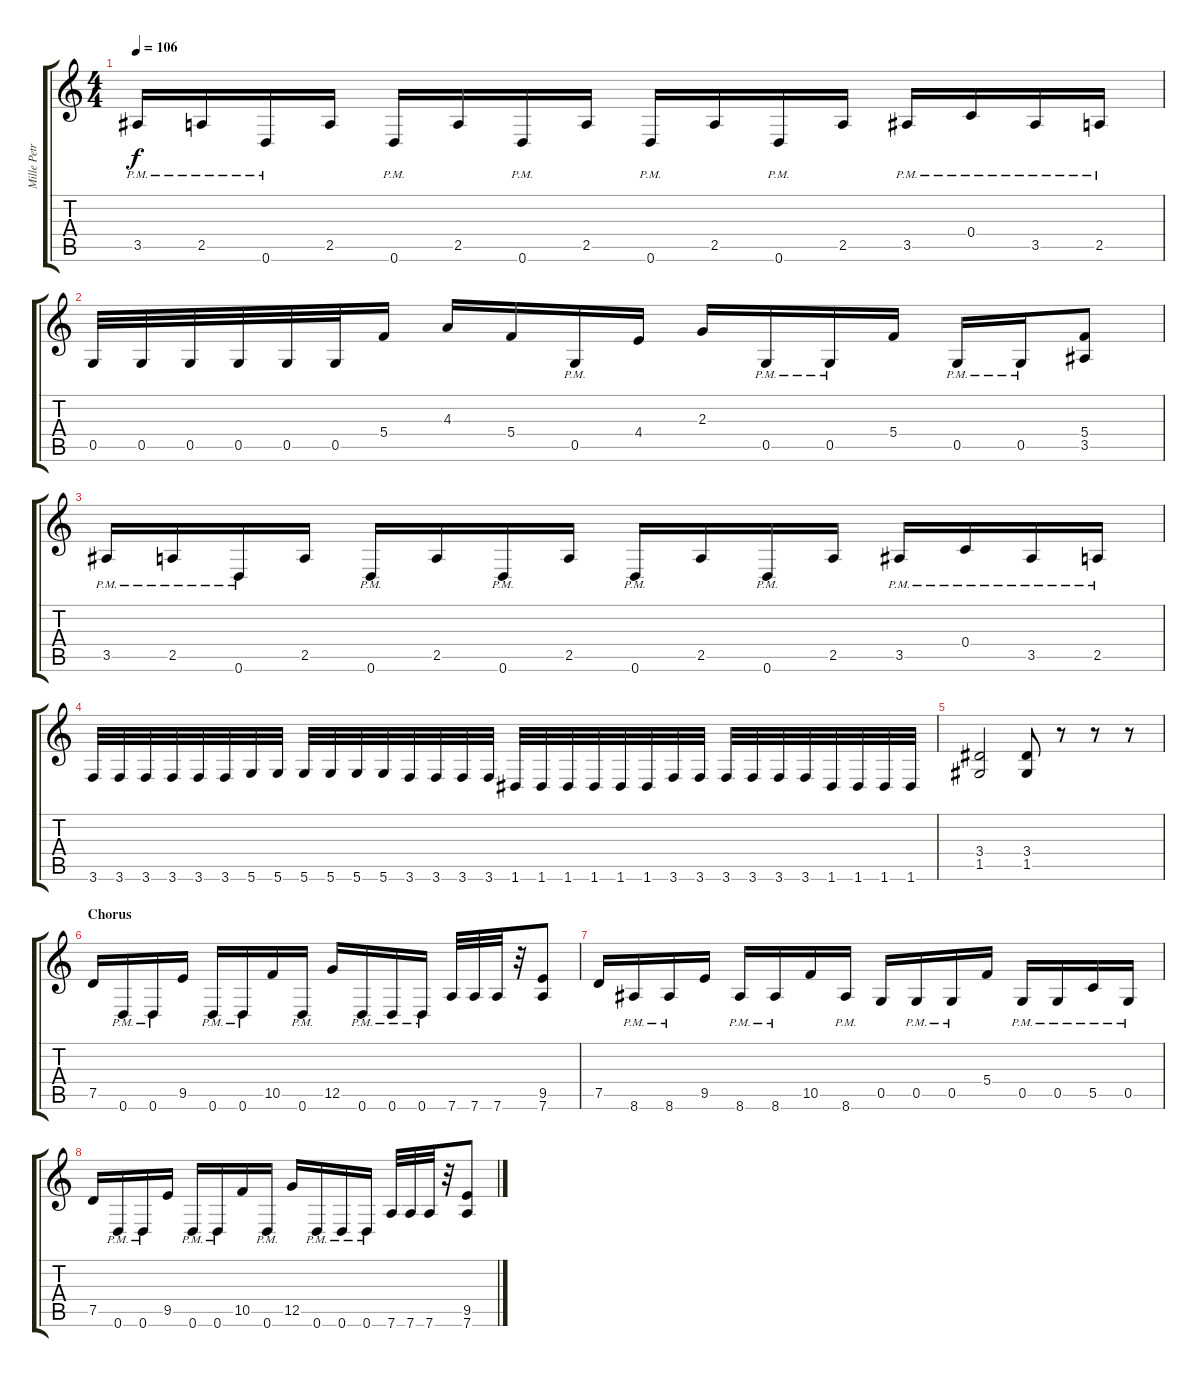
\track ("Mille Petrozza" "Mille Petr") {instrument distortionguitar}
\staff {score tabs}
\tuning (D4 A3 F3 C3 G2 D2) {hide}
\ts (4 4)
\tempo 106
\clef g2
\ks c
3.5{pm}.16{dy f} 2.5{pm}.16 0.6{pm}.16 2.5.16 0.6{pm}.16 2.5.16 0.6{pm}.16 2.5.16 0.6{pm}.16 2.5.16 0.6{pm}.16 2.5.16 3.5{pm}.16 0.4{pm}.16 3.5{pm}.16 2.5{pm}.16 |
0.5.32 0.5.32 0.5.32 0.5.32 0.5.32 0.5.32 5.4.16 4.3.16 5.4.16 0.5{pm}.16 4.4.16 2.3.16 0.5{pm}.16 0.5{pm}.16 5.4.16 0.5{pm}.16 0.5{pm}.16 (5.4 3.5).8 |
3.5{pm}.16 2.5{pm}.16 0.6{pm}.16 2.5.16 0.6{pm}.16 2.5.16 0.6{pm}.16 2.5.16 0.6{pm}.16 2.5.16 0.6{pm}.16 2.5.16 3.5{pm}.16 0.4{pm}.16 3.5{pm}.16 2.5{pm}.16 |
3.6.32 3.6.32 3.6.32 3.6.32 3.6.32 3.6.32 5.6.32 5.6.32 5.6.32 5.6.32 5.6.32 5.6.32 3.6.32 3.6.32 3.6.32 3.6.32 1.6.32 1.6.32 1.6.32 1.6.32 1.6.32 1.6.32 3.6.32 3.6.32 3.6.32 3.6.32 3.6.32 3.6.32 1.6.32 1.6.32 1.6.32 1.6.32 |
(3.4 1.5).2 (3.4 1.5).8 r.8 r.8 r.8 |
\section ("" "Chorus")
7.5.16 0.6{pm}.16 0.6{pm}.16 9.5.16 0.6{pm}.16 0.6{pm}.16 10.5.16 0.6{pm}.16 12.5.16 0.6{pm}.16 0.6{pm}.16 0.6{pm}.16 7.6.32 7.6.32 7.6.32 r.32 (9.5 7.6).8 |
7.5.16 8.6{pm}.16 8.6{pm}.16 9.5.16 8.6{pm}.16 8.6{pm}.16 10.5.16 8.6{pm}.16 0.5.16 0.5{pm}.16 0.5{pm}.16 5.4.16 0.5{pm}.16 0.5{pm}.16 5.5{pm}.16 0.5{pm}.16 |
7.5.16 0.6{pm}.16 0.6{pm}.16 9.5.16 0.6{pm}.16 0.6{pm}.16 10.5.16 0.6{pm}.16 12.5.16 0.6{pm}.16 0.6{pm}.16 0.6{pm}.16 7.6.32 7.6.32 7.6.32 r.32 (9.5 7.6).8
